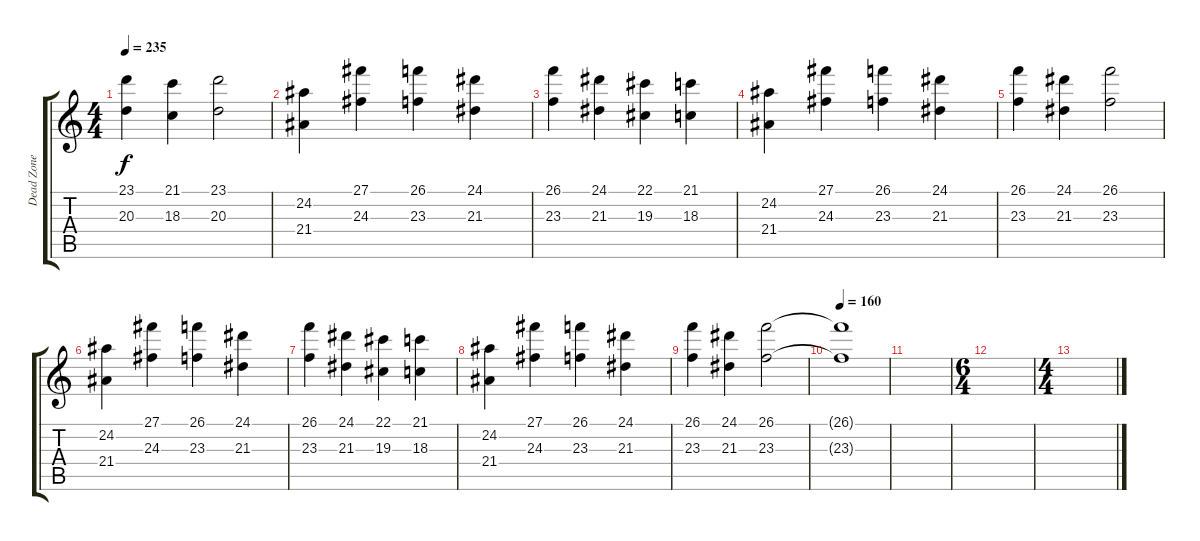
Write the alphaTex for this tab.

\track ("Dead Zone" "Dead Zone") {instrument stringensemble1}
\staff {score tabs}
\tuning (Eb4 Bb3 Gb3 Db3 Ab2 Eb2) {hide}
\ts (4 4)
\tempo 235
\clef g2
\ks c
(23.1 20.3).4{dy f} (21.1 18.3).4 (23.1 20.3).2 |
(24.2 21.4).4 (27.1 24.3).4 (26.1 23.3).4 (24.1 21.3).4 |
(26.1 23.3).4 (24.1 21.3).4 (22.1 19.3).4 (21.1 18.3).4 |
(24.2 21.4).4 (27.1 24.3).4 (26.1 23.3).4 (24.1 21.3).4 |
(26.1 23.3).4 (24.1 21.3).4 (26.1 23.3).2 |
(24.2 21.4).4 (27.1 24.3).4 (26.1 23.3).4 (24.1 21.3).4 |
(26.1 23.3).4 (24.1 21.3).4 (22.1 19.3).4 (21.1 18.3).4 |
(24.2 21.4).4 (27.1 24.3).4 (26.1 23.3).4 (24.1 21.3).4 |
(26.1 23.3).4 (24.1 21.3).4 (26.1 23.3).2 |
\tempo 160
(26.1{t} 23.3{t}).1{volume 0} |
|
\ts (6 4)
|
\ts (4 4)
